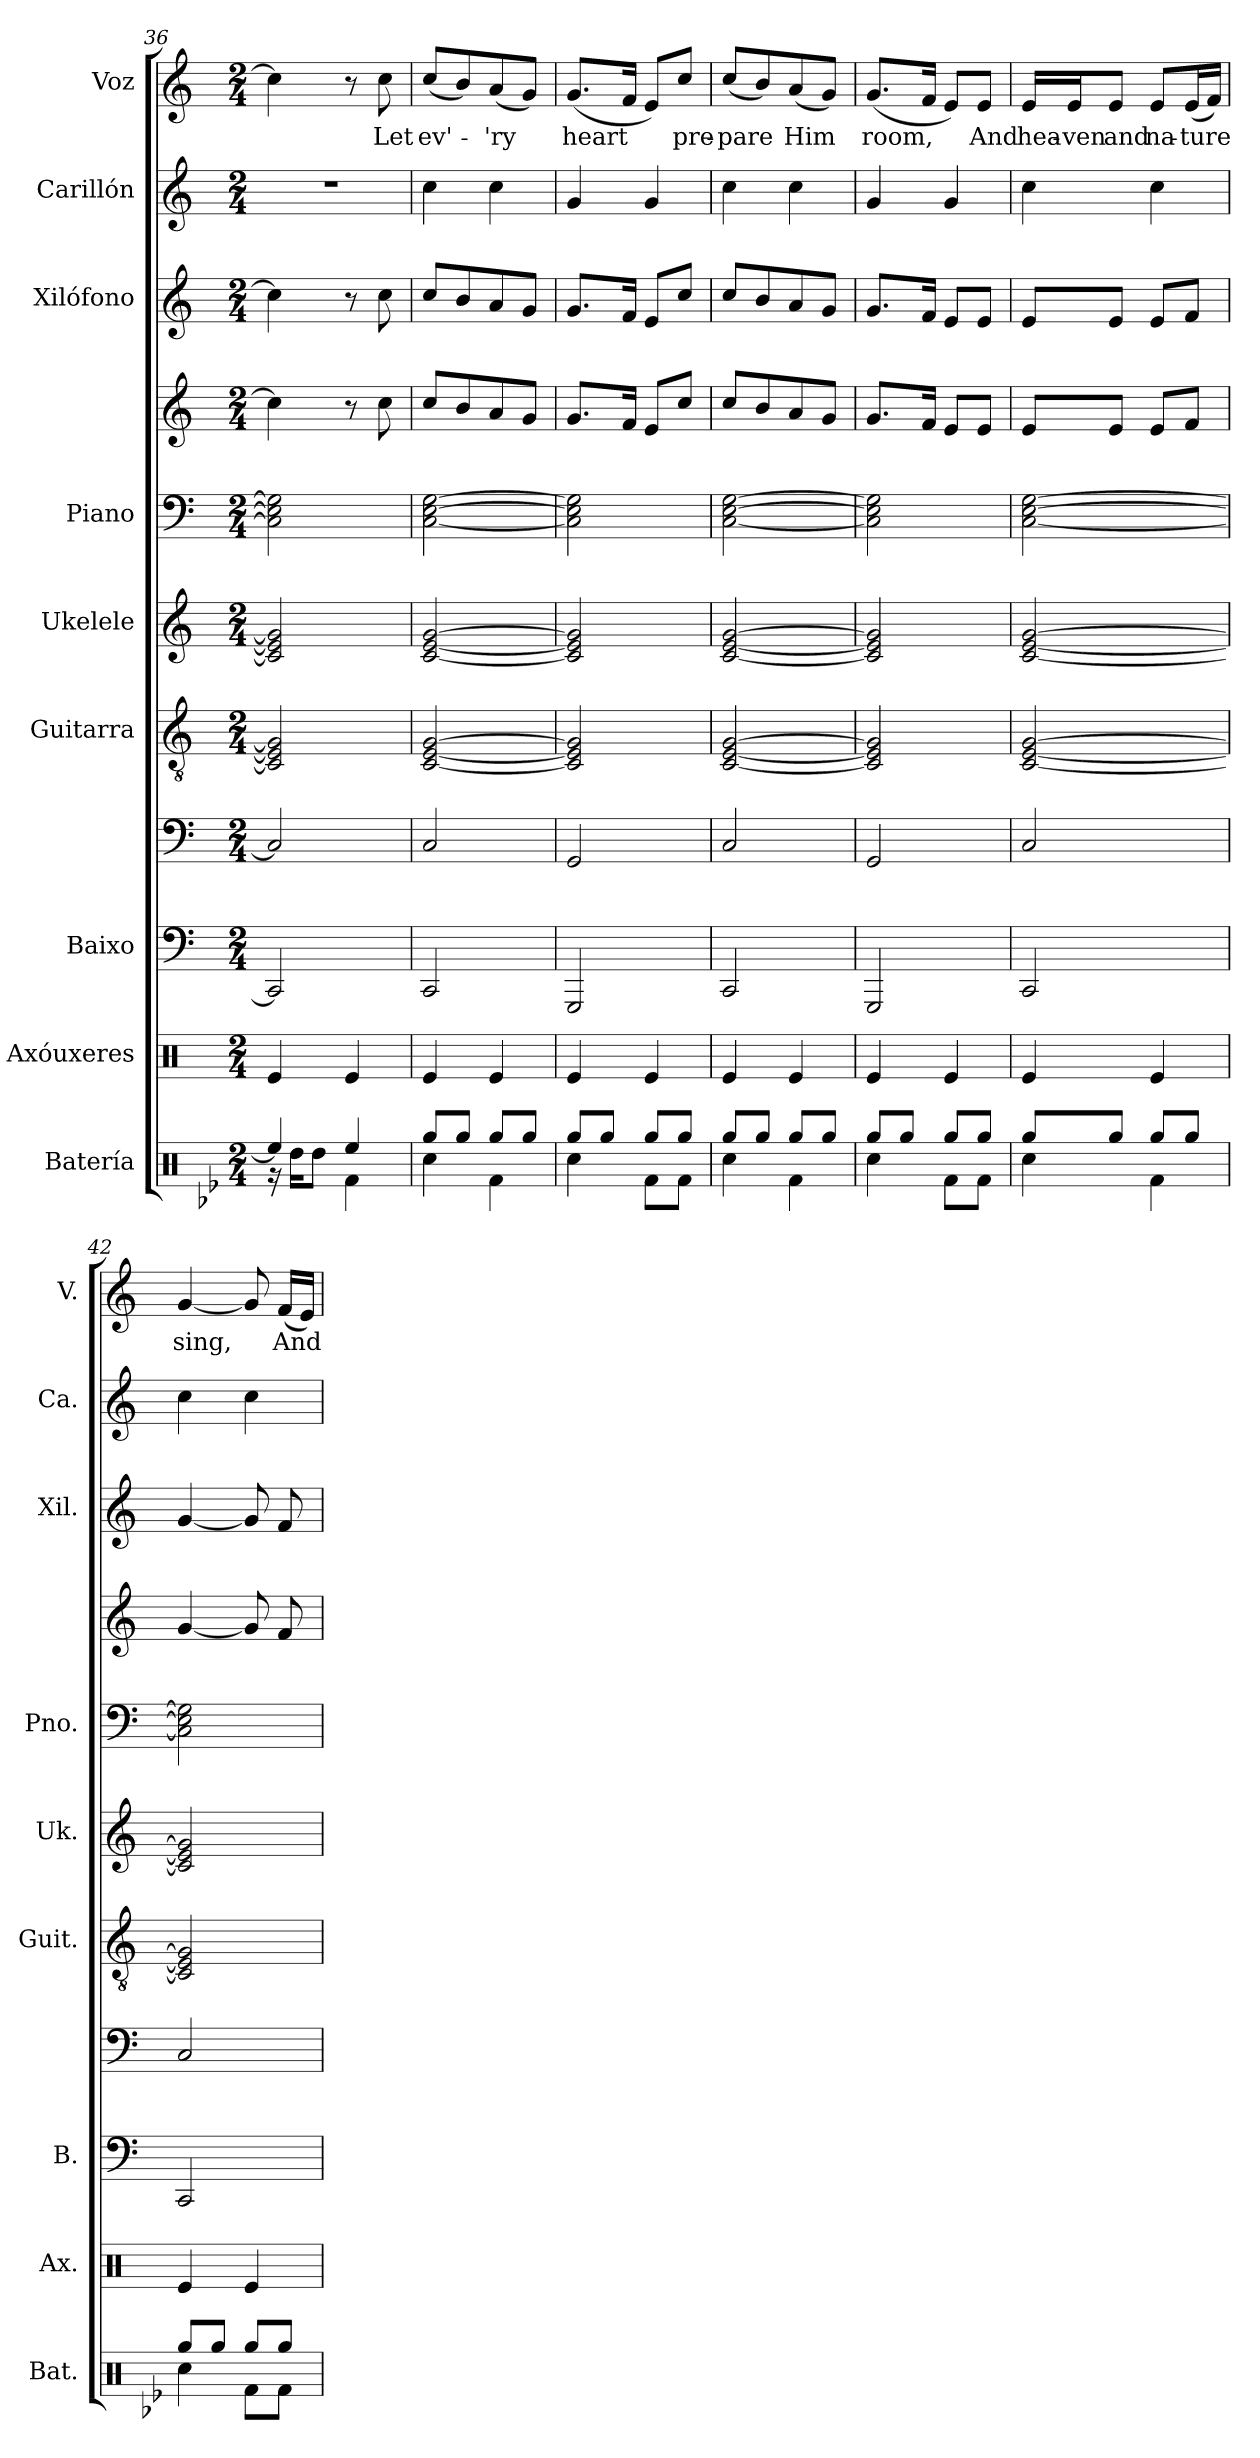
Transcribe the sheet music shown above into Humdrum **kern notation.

**kern	**kern	**kern	**kern	**kern	**kern	**kern	**kern	**kern	**kern	**kern	**text
*part9	*part8	*part7	*part7	*part6	*part5	*part4	*part4	*part3	*part2	*part1	*part1
*staff11	*staff10	*staff9	*staff8	*staff7	*staff6	*staff5	*staff4	*staff3	*staff2	*staff1	*staff1
*I"Batería	*I"Axóuxeres	*I"Baixo	*	*I"Guitarra	*I"Ukelele	*I"Piano	*	*I"Xilófono	*I"Carillón	*I"Voz	*
*I'Bat.	*I'Ax.	*I'B.	*	*I'Guit.	*I'Uk.	*I'Pno.	*	*I'Xil.	*I'Ca.	*I'V.	*
*clefX	*clefX	*	*clefF4	*clefGv2	*clefG2	*clefF4	*clefG2	*clefG2	*clefG2	*clefG2	*
*	*	*ITrd7c12	*ITrd7c12	*	*	*	*	*ITrd-7c-12	*ITrd-14c-24	*	*
*k[b-e-]	*k[]	*k[]	*k[]	*k[]	*k[]	*k[]	*k[]	*k[]	*k[]	*k[]	*
*M2/4	*M2/4	*M2/4	*M2/4	*M2/4	*M2/4	*M2/4	*M2/4	*M2/4	*M2/4	*M2/4	*
=36	=36	=36	=36	=36	=36	=36	=36	=36	=36	=36	=36
*^	*	*	*	*	*	*	*	*	*	*	*
4Ree/]	16r	4Re/	2CCC]	2CC/]	2C/] 2E/] 2G/]	2c/] 2e/] 2g/]	2C\] 2E\] 2G\]	4cc\]	4ccc\]	2r	4cc\]	.
.	16Rdd\KL	.	.	.	.	.	.	.	.	.	.	.
.	8Rdd\J	.	.	.	.	.	.	.	.	.	.	.
4Ree/	4Rf\	4Re/	.	.	.	.	.	8r	8r	.	8r	.
!	!	!	!	!	!	!	!	!	!	!	!	!LO:LY:b
.	.	.	.	.	.	.	.	8cc\	8ccc\	.	8cc\	Let
=37	=37	=37	=37	=37	=37	=37	=37	=37	=37	=37	=37	=37
!	!	!	!	!	!	!	!	!	!	!	!	!LO:LY:b
8Rgg/L	4Rcc\	4Re/	2CCC	2CC/	[2C/ [2E/ [2G/	[2c/ [2e/ [2g/	[2C\ [2E\ [2G\	8cc/L	8ccc/L	4cccc\	(<8cc/L	ev'-
8Rgg/J	.	.	.	.	.	.	.	8b/	8bb/	.	8b/)	.
!	!	!	!	!	!	!	!	!	!	!	!	!LO:LY:b
8Rgg/L	4Rf\	4Re/	.	.	.	.	.	8a/	8aa/	4cccc\	(<8a/	-'ry
8Rgg/J	.	.	.	.	.	.	.	8g/J	8gg/J	.	8g/J)	.
=38	=38	=38	=38	=38	=38	=38	=38	=38	=38	=38	=38	=38
!	!	!	!	!	!	!	!	!	!	!	!	!LO:LY:b
8Rgg/L	4Rcc\	4Re/	2GGGG	2GGG/	2C/] 2E/] 2G/]	2c/] 2e/] 2g/]	2C\] 2E\] 2G\]	8.g/L	8.gg/L	4ggg/	(<8.g/L	heart
8Rgg/J	.	.	.	.	.	.	.	.	.	.	.	.
.	.	.	.	.	.	.	.	16f/Jk	16ff/Jk	.	16f/Jk	.
8Rgg/L	8Rf\L	4Re/	.	.	.	.	.	8e/L	8ee/L	4ggg/	8e/L)	.
!	!	!	!	!	!	!	!	!	!	!	!	!LO:LY:b
8Rgg/J	8Rf\J	.	.	.	.	.	.	8cc/J	8ccc/J	.	8cc/J	pre-
=39	=39	=39	=39	=39	=39	=39	=39	=39	=39	=39	=39	=39
!	!	!	!	!	!	!	!	!	!	!	!	!LO:LY:b
8Rgg/L	4Rcc\	4Re/	2CCC	2CC/	[2C/ [2E/ [2G/	[2c/ [2e/ [2g/	[2C\ [2E\ [2G\	8cc/L	8ccc/L	4cccc\	(<8cc/L	-pare
8Rgg/J	.	.	.	.	.	.	.	8b/	8bb/	.	8b/)	.
!	!	!	!	!	!	!	!	!	!	!	!	!LO:LY:b
8Rgg/L	4Rf\	4Re/	.	.	.	.	.	8a/	8aa/	4cccc\	(<8a/	Him
8Rgg/J	.	.	.	.	.	.	.	8g/J	8gg/J	.	8g/J)	.
=40	=40	=40	=40	=40	=40	=40	=40	=40	=40	=40	=40	=40
!	!	!	!	!	!	!	!	!	!	!	!	!LO:LY:b
8Rgg/L	4Rcc\	4Re/	2GGGG	2GGG/	2C/] 2E/] 2G/]	2c/] 2e/] 2g/]	2C\] 2E\] 2G\]	8.g/L	8.gg/L	4ggg/	(<8.g/L	room,
8Rgg/J	.	.	.	.	.	.	.	.	.	.	.	.
.	.	.	.	.	.	.	.	16f/Jk	16ff/Jk	.	16f/Jk	.
8Rgg/L	8Rf\L	4Re/	.	.	.	.	.	8e/L	8ee/L	4ggg/	8e/L)	.
!	!	!	!	!	!	!	!	!	!	!	!	!LO:LY:b
8Rgg/J	8Rf\J	.	.	.	.	.	.	8e/J	8ee/J	.	8e/J	And
=41	=41	=41	=41	=41	=41	=41	=41	=41	=41	=41	=41	=41
!	!	!	!	!	!	!	!	!	!	!	!	!LO:LY:b
8Rgg/L	4Rcc\	4Re/	2CCC	2CC/	[2C/ [2E/ [2G/	[2c/ [2e/ [2g/	[2C\ [2E\ [2G\	8e/L	8ee/L	4cccc\	16e/LL	hea-
!	!	!	!	!	!	!	!	!	!	!	!	!LO:LY:b
.	.	.	.	.	.	.	.	.	.	.	16e/J	-ven
!	!	!	!	!	!	!	!	!	!	!	!	!LO:LY:b
8Rgg/J	.	.	.	.	.	.	.	8e/J	8ee/J	.	8e/J	and
!	!	!	!	!	!	!	!	!	!	!	!	!LO:LY:b
8Rgg/L	4Rf\	4Re/	.	.	.	.	.	8e/L	8ee/L	4cccc\	8e/L	na-
!	!	!	!	!	!	!	!	!	!	!	!	!LO:LY:b
8Rgg/J	.	.	.	.	.	.	.	8f/J	8ff/J	.	(<16e/L	-ture
.	.	.	.	.	.	.	.	.	.	.	16f/JJ)	.
!!LO:PB:g=z
=42	=42	=42	=42	=42	=42	=42	=42	=42	=42	=42	=42	=42
!	!	!	!	!	!	!	!	!	!	!	!	!LO:LY:b
8Rgg/L	4Rcc\	4Re/	2CCC	2CC/	2C/] 2E/] 2G/]	2c/] 2e/] 2g/]	2C\] 2E\] 2G\]	[4g/	[4gg/	4cccc\	[4g/	sing,
8Rgg/J	.	.	.	.	.	.	.	.	.	.	.	.
8Rgg/L	8Rf\L	4Re/	.	.	.	.	.	8g/]	8gg/]	4cccc\	8g/]	.
!	!	!	!	!	!	!	!	!	!	!	!	!LO:LY:b
8Rgg/J	8Rf\J	.	.	.	.	.	.	8f/	8ff/	.	(<16f/LL	And
.	.	.	.	.	.	.	.	.	.	.	16e/JJ)	.
*v	*v	*	*	*	*	*	*	*	*	*	*	*
=	=	=	=	=	=	=	=	=	=	=	=
*-	*-	*-	*-	*-	*-	*-	*-	*-	*-	*-	*-
